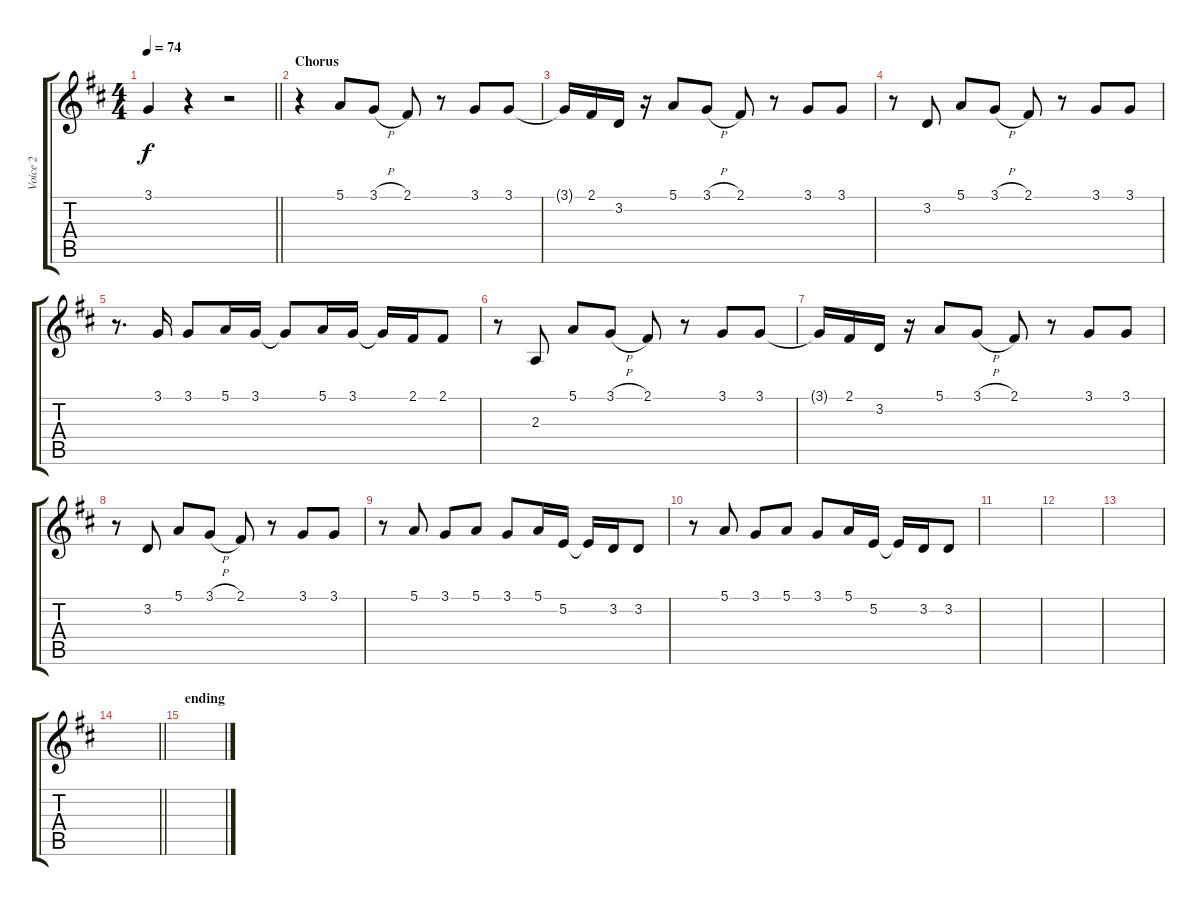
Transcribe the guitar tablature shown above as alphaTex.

\track ("Voice 2" "Voice 2") {instrument oboe}
\staff {score tabs}
\tuning (E4 B3 G3 D3 A2 E2) {hide}
\ts (4 4)
\tempo 74
\clef g2
\barLineRight lightlight
\ks d
3.1{t}.4{dy f} r.4 r.2 |
\section ("" "Chorus")
r.4 5.1.8 3.1{h}.8 2.1.8 r.8 3.1.8 3.1.8 |
3.1{t}.16 2.1.16 3.2.16 r.16 5.1.8 3.1{h}.8 2.1.8 r.8 3.1.8 3.1.8 |
r.8 3.2.8 5.1.8 3.1{h}.8 2.1.8 r.8 3.1.8 3.1.8 |
r.8{d} 3.1.16 3.1.8 5.1.16 3.1.16 3.1{t}.8 5.1.16 3.1.16 3.1{t}.16 2.1.16 2.1.8 |
r.8 2.3.8 5.1.8 3.1{h}.8 2.1.8 r.8 3.1.8 3.1.8 |
3.1{t}.16 2.1.16 3.2.16 r.16 5.1.8 3.1{h}.8 2.1.8 r.8 3.1.8 3.1.8 |
r.8 3.2.8 5.1.8 3.1{h}.8 2.1.8 r.8 3.1.8 3.1.8 |
r.8 5.1.8 3.1.8 5.1.8 3.1.8 5.1.16 5.2.16 5.2{t}.16 3.2.16 3.2.8 |
r.8 5.1.8 3.1.8 5.1.8 3.1.8 5.1.16 5.2.16 5.2{t}.16 3.2.16 3.2.8 |
|
|
|
\barLineRight lightlight
|
\section ("" "ending")
